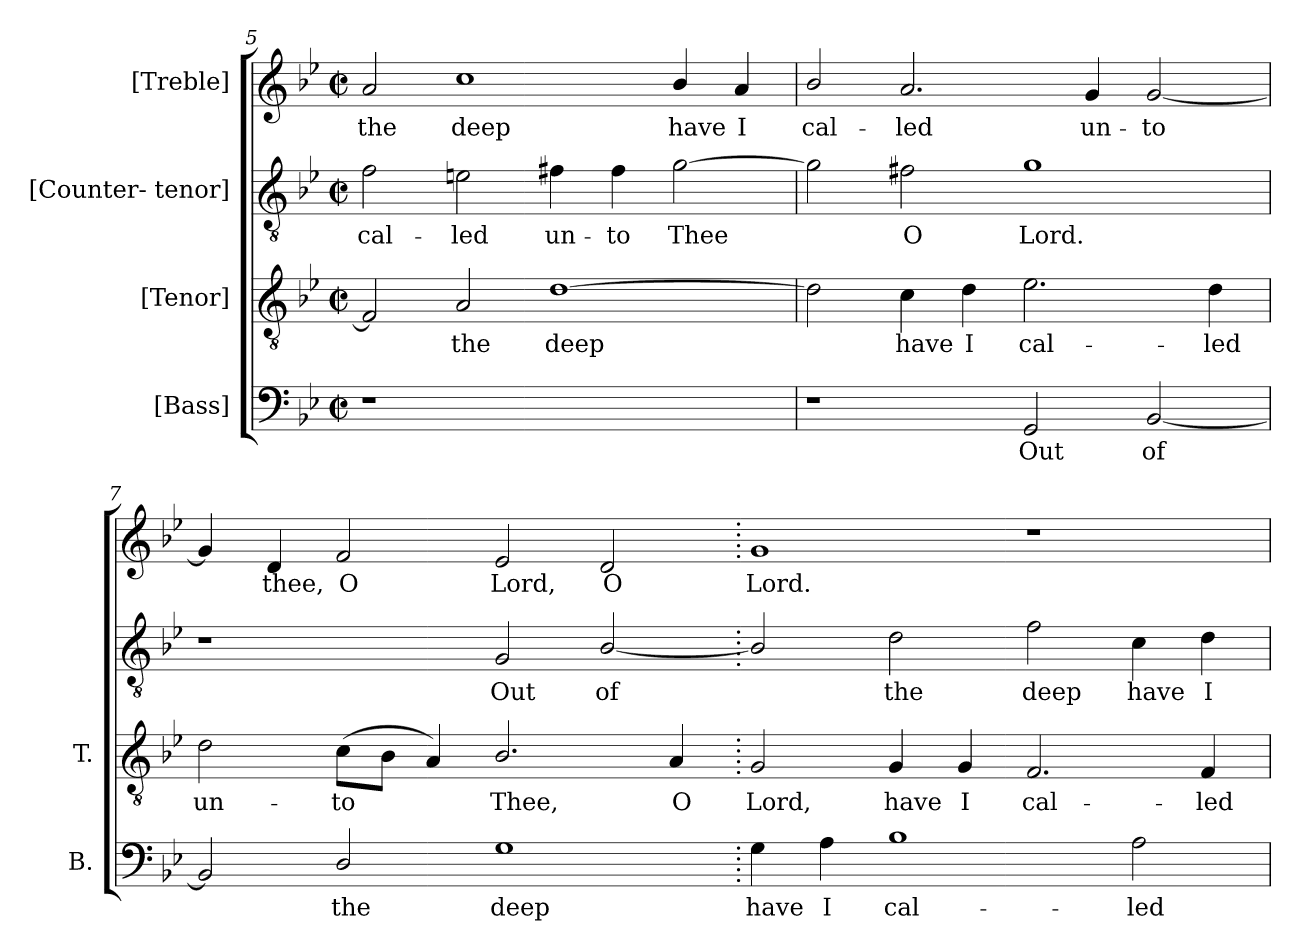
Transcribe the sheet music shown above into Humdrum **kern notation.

**kern	**text	**kern	**text	**kern	**text	**kern	**text
*part4	*part4	*part3	*part3	*part2	*part2	*part1	*part1
*staff4	*staff4	*staff3	*staff3	*staff2	*staff2	*staff1	*staff1
*I"[Bass]	*	*I"[Tenor]	*	*I"[Counter- tenor]	*	*I"[Treble]	*
*I'B.	*	*I'T.	*	*	*	*	*
*clefF4	*	*clefGv2	*	*clefGv2	*	*clefG2	*
*	*	*ITrd7c12	*	*ITrd7c12	*	*	*
*k[b-e-]	*	*k[b-e-]	*	*k[b-e-]	*	*k[b-e-]	*
*B-:	*	*B-:	*	*B-:	*	*B-:	*
*M2/2	*	*M2/2	*	*M2/2	*	*M2/2	*
*met(c|)	*	*met(c|)	*	*met(c|)	*	*met(c|)	*
=5	=5	=5	=5	=5	=5	=5	=5
!	!	!	!	!	!LO:LY:b:color=#000000	!	!
!	!	!	!	!	!	!	!LO:LY:b:color=#000000
1r	.	2FFi/]	.	2Fi\	cal-	2ai/	the
!	!	!	!LO:LY:b:color=#000000	!	!	!	!
!	!	!	!	!	!LO:LY:b:color=#000000	!	!
!	!	!	!	!	!	!	!LO:LY:b:color=#000000
.	.	2AAi/	the	2Eni\	-led	1cci	deep
!	!	!	!LO:LY:b:color=#000000	!	!	!	!
!	!	!	!	!	!LO:LY:b:color=#000000	!	!
1ryy	.	[1Di	deep	4F#Xi\	un-	.	.
!	!	!	!	!	!LO:LY:b:color=#000000	!	!
.	.	.	.	4F#i\	-to	.	.
!	!	!	!	!	!LO:LY:b:color=#000000	!	!
!	!	!	!	!	!	!	!LO:LY:b:color=#000000
.	.	.	.	[2Gi\	Thee	4b-i/	have
!	!	!	!	!	!	!	!LO:LY:b:color=#000000
.	.	.	.	.	.	4ai/	I
=6	=6	=6	=6	=6	=6	=6	=6
!	!	!	!	!	!	!	!LO:LY:b:color=#000000
1r	.	2Di\]	.	2Gi\]	.	2b-i/	cal-
!	!	!	!LO:LY:b:color=#000000	!	!	!	!
!	!	!	!	!	!LO:LY:b:color=#000000	!	!
!	!	!	!	!	!	!	!LO:LY:b:color=#000000
.	.	4Ci\	have	2F#Xi\	O	2.ai/	-led
!	!	!	!LO:LY:b:color=#000000	!	!	!	!
.	.	4Di\	I	.	.	.	.
!	!LO:LY:b:color=#000000	!	!	!	!	!	!
!	!	!	!LO:LY:b:color=#000000	!	!	!	!
!	!	!	!	!	!LO:LY:b:color=#000000	!	!
2GGi/	Out	2.E-i\	cal-	1Gi	Lord.	.	.
!	!	!	!	!	!	!	!LO:LY:b:color=#000000
.	.	.	.	.	.	4gi/	un-
!	!LO:LY:b:color=#000000	!	!	!	!	!	!
!	!	!	!	!	!	!	!LO:LY:b:color=#000000
[2BB-i/	of	.	.	.	.	[2gi/	-to
!	!	!	!LO:LY:b:color=#000000	!	!	!	!
.	.	4Di\	-led	.	.	.	.
!!LO:LB:g=z
=7	=7	=7	=7	=7	=7	=7	=7
!	!	!	!LO:LY:b:color=#000000	!	!	!	!
2BB-i/]	.	2Di\	un-	1r	.	4gi/]	.
!	!	!	!	!	!	!	!LO:LY:b:color=#000000
.	.	.	.	.	.	4di/	thee,
!	!LO:LY:b:color=#000000	!	!	!	!	!	!
!	!	!	!LO:LY:b:color=#000000	!	!	!	!
!	!	!	!	!	!	!	!LO:LY:b:color=#000000
2Di/	the	(8Ci\L	-to	.	.	2fi/	O
.	.	8BB-i\J	.	.	.	.	.
.	.	4AAi/)	.	.	.	.	.
!	!LO:LY:b:color=#000000	!	!	!	!	!	!
!	!	!	!LO:LY:b:color=#000000	!	!	!	!
!	!	!	!	!	!LO:LY:b:color=#000000	!	!
!	!	!	!	!	!	!	!LO:LY:b:color=#000000
1Gi	deep	2.BB-i/	Thee,	2GGi/	Out	2e-i/	Lord,
!	!	!	!	!	!LO:LY:b:color=#000000	!	!
!	!	!	!	!	!	!	!LO:LY:b:color=#000000
.	.	.	.	[2BB-i/	of	2di/	O
!	!	!	!LO:LY:b:color=#000000	!	!	!	!
.	.	4AAi/	O	.	.	.	.
=8.	=8.	=8.	=8.	=8.	=8.	=8.	=8.
!	!LO:LY:b:color=#000000	!	!	!	!	!	!
!	!	!	!LO:LY:b:color=#000000	!	!	!	!
!	!	!	!	!	!	!	!LO:LY:b:color=#000000
4Gi\	have	2GGi/	Lord,	2BB-i/]	.	1gi	Lord.
!	!LO:LY:b:color=#000000	!	!	!	!	!	!
4Ai\	I	.	.	.	.	.	.
!	!LO:LY:b:color=#000000	!	!	!	!	!	!
!	!	!	!LO:LY:b:color=#000000	!	!	!	!
!	!	!	!	!	!LO:LY:b:color=#000000	!	!
1B-i	cal-	4GGi/	have	2Di\	the	.	.
!	!	!	!LO:LY:b:color=#000000	!	!	!	!
.	.	4GGi/	I	.	.	.	.
!	!	!	!LO:LY:b:color=#000000	!	!	!	!
!	!	!	!	!	!LO:LY:b:color=#000000	!	!
.	.	2.FFi/	cal-	2Fi\	deep	1r	.
!	!LO:LY:b:color=#000000	!	!	!	!	!	!
!	!	!	!	!	!LO:LY:b:color=#000000	!	!
2Ai\	-led	.	.	4Ci\	have	.	.
!	!	!	!LO:LY:b:color=#000000	!	!	!	!
!	!	!	!	!	!LO:LY:b:color=#000000	!	!
.	.	4FFi/	-led	4Di\	I	.	.
=	=	=	=	=	=	=	=
*-	*-	*-	*-	*-	*-	*-	*-
